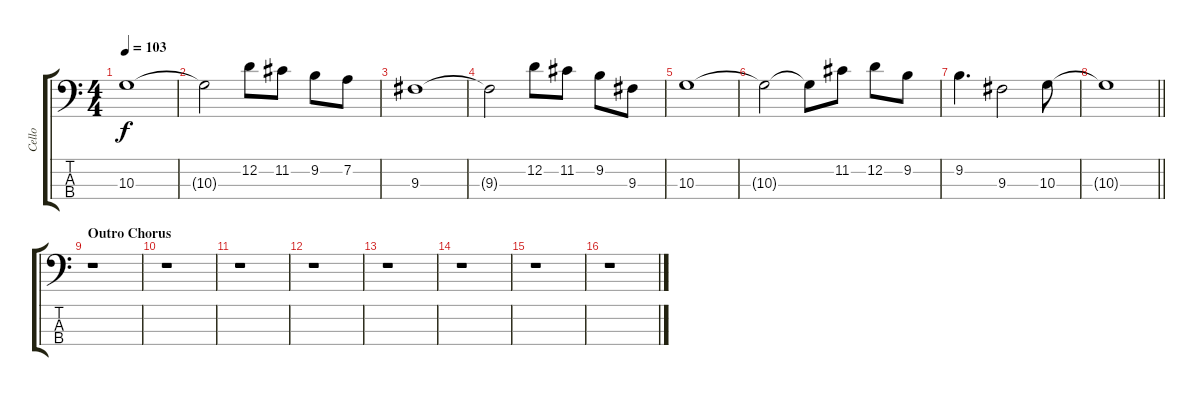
\track ("Cello" "Cello") {instrument electricbassfinger}
\staff {score tabs}
\tuning (G2 D2 A1 E1) {hide}
\ts (4 4)
\tempo 103
\clef f4
\ks c
10.3{t}.1{dy f} |
10.3{t}.2 12.2.8 11.2.8 9.2.8 7.2.8 |
9.3.1 |
9.3{t}.2 12.2.8 11.2.8 9.2.8 9.3.8 |
10.3.1 |
10.3{t}.2 10.3{t}.8 11.2.8 12.2.8 9.2.8 |
9.2.4{d} 9.3.2 10.3.8 |
\barLineRight lightlight
10.3{t}.1 |
\section ("" "Outro Chorus")
r.1 |
r.1 |
r.1 |
r.1 |
r.1 |
r.1 |
r.1 |
r.1
